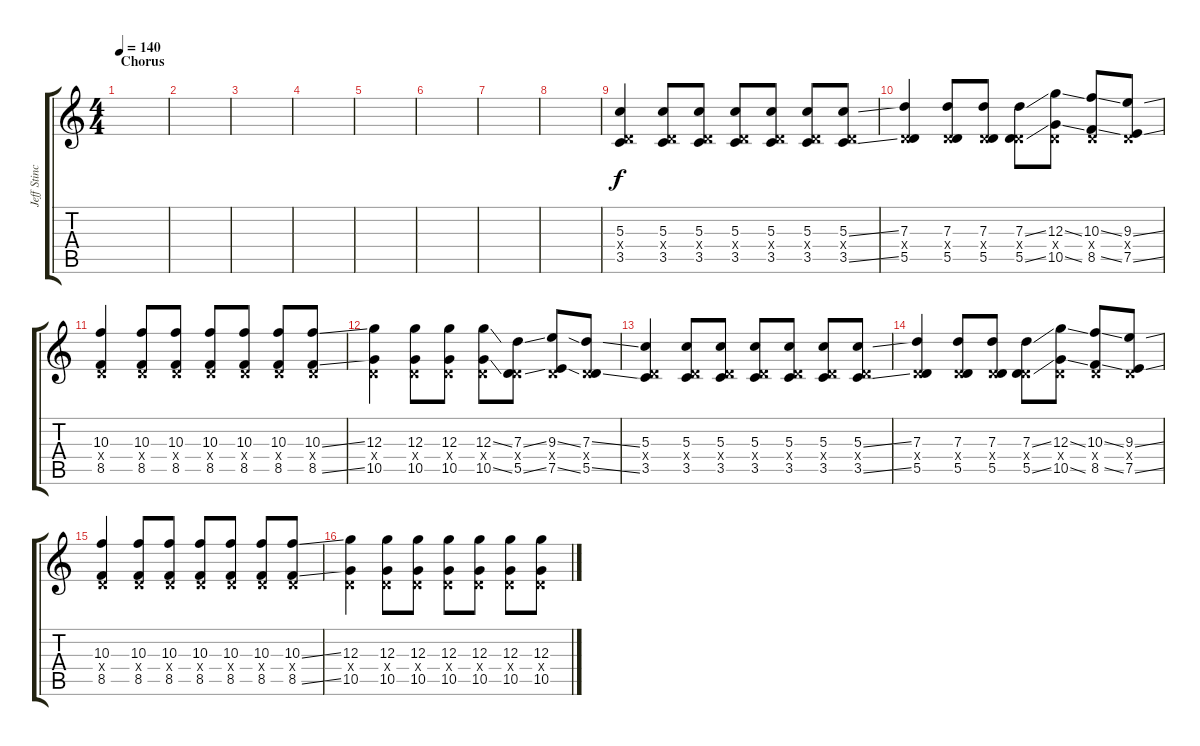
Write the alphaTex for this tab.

\track ("Jeff Stinco" "Jeff Stinc") {instrument overdrivenguitar}
\staff {score tabs}
\tuning (E4 B3 G3 D3 A2 E2) {hide}
\ts (4 4)
\section ("" "Chorus")
\tempo 140
\clef g2
\ks c
|
|
|
|
|
|
|
|
(5.3 0.4{x} 3.5).4 (5.3 0.4{x} 3.5).8 (5.3 0.4{x} 3.5).8 (5.3 0.4{x} 3.5).8 (5.3 0.4{x} 3.5).8 (5.3 0.4{x} 3.5).8 (5.3{ss} 0.4{x} 3.5{ss}).8 |
(7.3 0.4{x} 5.5).4 (7.3 0.4{x} 5.5).8 (7.3 0.4{x} 5.5).8 (7.3{ss} 0.4{x} 5.5{ss}).8 (12.3{ss} 0.4{x} 10.5{ss}).8 (10.3{ss} 0.4{x} 8.5{ss}).8 (9.3{ss} 0.4{x} 7.5{ss}).8 |
(10.3 0.4{x} 8.5).4 (10.3 0.4{x} 8.5).8 (10.3 0.4{x} 8.5).8 (10.3 0.4{x} 8.5).8 (10.3 0.4{x} 8.5).8 (10.3 0.4{x} 8.5).8 (10.3{ss} 0.4{x} 8.5{ss}).8 |
(12.3 0.4{x} 10.5).4 (12.3 0.4{x} 10.5).8 (12.3 0.4{x} 10.5).8 (12.3{ss} 0.4{x} 10.5{ss}).8 (7.3{ss} 0.4{x} 5.5{ss}).8 (9.3{ss} 0.4{x} 7.5{ss}).8 (7.3{ss} 0.4{x} 5.5{ss}).8 |
(5.3 0.4{x} 3.5).4 (5.3 0.4{x} 3.5).8 (5.3 0.4{x} 3.5).8 (5.3 0.4{x} 3.5).8 (5.3 0.4{x} 3.5).8 (5.3 0.4{x} 3.5).8 (5.3{ss} 0.4{x} 3.5{ss}).8 |
(7.3 0.4{x} 5.5).4 (7.3 0.4{x} 5.5).8 (7.3 0.4{x} 5.5).8 (7.3{ss} 0.4{x} 5.5{ss}).8 (12.3{ss} 0.4{x} 10.5{ss}).8 (10.3{ss} 0.4{x} 8.5{ss}).8 (9.3{ss} 0.4{x} 7.5{ss}).8 |
(10.3 0.4{x} 8.5).4 (10.3 0.4{x} 8.5).8 (10.3 0.4{x} 8.5).8 (10.3 0.4{x} 8.5).8 (10.3 0.4{x} 8.5).8 (10.3 0.4{x} 8.5).8 (10.3{ss} 0.4{x} 8.5{ss}).8 |
(12.3 0.4{x} 10.5).4 (12.3 0.4{x} 10.5).8 (12.3 0.4{x} 10.5).8 (12.3 0.4{x} 10.5).8 (12.3 0.4{x} 10.5).8 (12.3 0.4{x} 10.5).8 (12.3{ss} 0.4{x} 10.5{ss}).8
